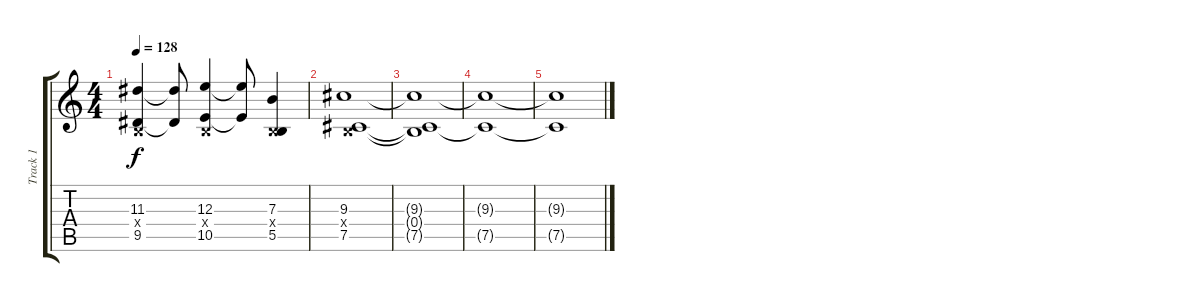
\track ("Track 1" "Track 1") {instrument distortionguitar}
\staff {score tabs}
\tuning (Db4 Ab3 E3 B2 Gb2 B1) {hide}
\ts (4 4)
\tempo 128
\clef g2
\ks c
(11.3 0.4{x} 9.5).4{dy f} (11.3{t} 9.5{t}).8 (12.3 0.4{x} 10.5).4 (12.3{t} 10.5{t}).8 (7.3 0.4{x} 5.5).4 |
(9.3 0.4{x} 7.5).1 |
(9.3{t} 0.4{t} 7.5{t}).1 |
(9.3{t} 7.5{t}).1 |
(9.3{t} 7.5{t}).1
